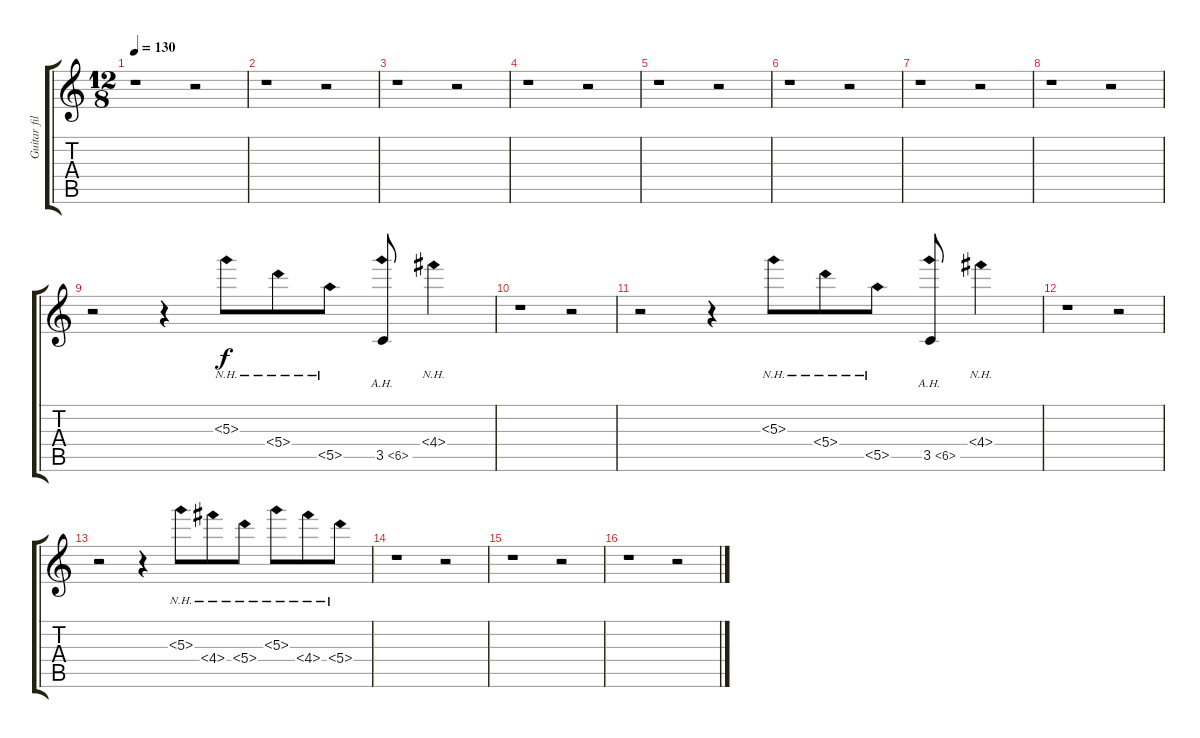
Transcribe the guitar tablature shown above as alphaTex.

\track ("Guitar fills" "Guitar fil") {instrument distortionguitar}
\staff {score tabs}
\tuning (E4 B3 G3 D3 A2 E2) {hide}
\ts (12 8)
\tempo 130
\clef g2
\ks c
r.1{dy f} r.2 |
r.1 r.2 |
r.1 r.2 |
r.1 r.2 |
r.1 r.2 |
r.1 r.2 |
r.1 r.2 |
r.1 r.2 |
r.2 r.4 5.3{nh}.8 5.4{nh}.8 5.5{nh}.8 3.5{ah 3}.8 4.4{nh}.4 |
r.1 r.2 |
r.2 r.4 5.3{nh}.8 5.4{nh}.8 5.5{nh}.8 3.5{ah 3}.8 4.4{nh}.4 |
r.1 r.2 |
r.2 r.4 5.3{nh}.8 4.4{nh}.8 5.4{nh}.8 5.3{nh}.8 4.4{nh}.8 5.4{nh}.8 |
r.1 r.2 |
r.1 r.2 |
r.1 r.2
